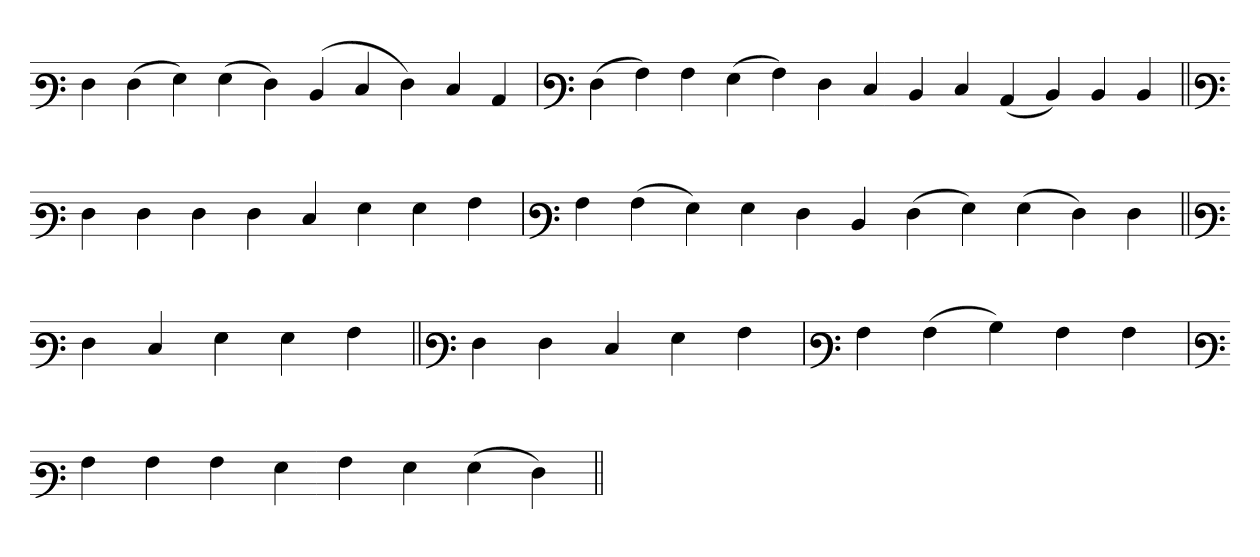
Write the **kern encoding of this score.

**kern
*part1
*staff1
*clefF3
=
4F
(4F
4G)
(4G
4F)
(4D
4E
4F)
4E
4C
=`
*clefF3
(4F
4A)
4A
(4G
4A)
4F
4E
4D
4E
(4C
4D)
4D
4D
=||
*clefF3
4F
4F
4F
4F
4E
4G
4G
4A
='
*clefF3
4A
(4A
4G)
4G
4F
4D
(4F
4G)
(4G
4F)
4F
=||
*clefF3
4F
4E
4G
4G
4A
=||
*clefF3
4F
4F
4E
4G
4A
=`
*clefF3
4A
(4A
4B)
4A
4A
=`
*clefF3
4A
4A
4A
4G
4A
4G
(4G
4F)
=||
*-
